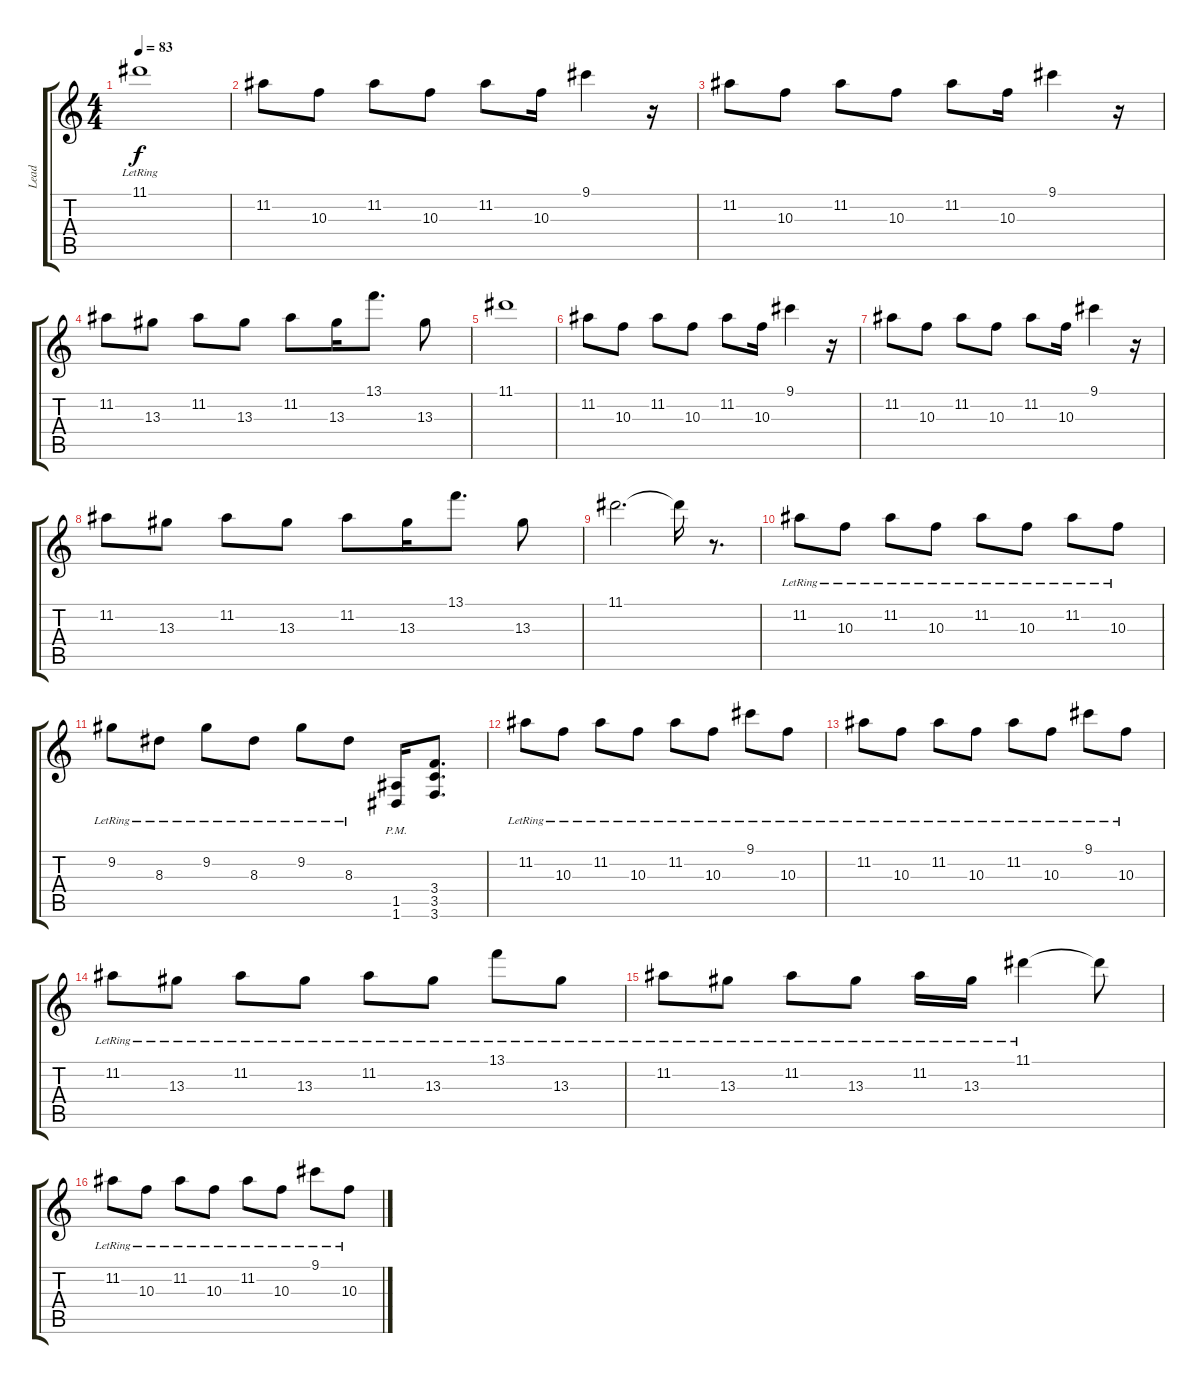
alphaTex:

\track ("Lead" "Lead") {instrument electricguitarjazz}
\staff {score tabs}
\tuning (E4 B3 G3 D3 A2 D2) {hide}
\ts (4 4)
\tempo 83
\clef g2
\ks c
11.1{lr}.1{dy f} |
11.2.8{volume 13 instrument distortionguitar} 10.3.8 11.2.8 10.3.8 11.2.8 10.3.16 9.1.4 r.16 |
11.2.8 10.3.8 11.2.8 10.3.8 11.2.8 10.3.16 9.1.4 r.16 |
11.2.8 13.3.8 11.2.8 13.3.8 11.2.8 13.3.16 13.1.8{d} 13.3.8 |
11.1.1 |
11.2.8 10.3.8 11.2.8 10.3.8 11.2.8 10.3.16 9.1.4 r.16 |
11.2.8 10.3.8 11.2.8 10.3.8 11.2.8 10.3.16 9.1.4 r.16 |
11.2.8 13.3.8 11.2.8 13.3.8 11.2.8 13.3.16 13.1.8{d} 13.3.8 |
11.1.2{d} 11.1{t}.16 r.8{d volume 7 instrument electricguitarjazz} |
11.2{lr}.8 10.3{lr}.8 11.2{lr}.8 10.3{lr}.8 11.2{lr}.8 10.3{lr}.8 11.2{lr}.8 10.3{lr}.8 |
9.2{lr}.8 8.3{lr}.8 9.2{lr}.8 8.3{lr}.8 9.2{lr}.8 8.3{lr}.8 (1.5 1.6{pm}).16{volume 13 instrument distortionguitar} (3.4 3.5 3.6).8{d} |
11.2{lr}.8{volume 7 instrument electricguitarjazz} 10.3{lr}.8 11.2{lr}.8 10.3{lr}.8 11.2{lr}.8 10.3{lr}.8 9.1{lr}.8 10.3{lr}.8 |
11.2{lr}.8 10.3{lr}.8 11.2{lr}.8 10.3{lr}.8 11.2{lr}.8 10.3{lr}.8 9.1{lr}.8 10.3{lr}.8 |
11.2{lr}.8 13.3{lr}.8 11.2{lr}.8 13.3{lr}.8 11.2{lr}.8 13.3{lr}.8 13.1{lr}.8 13.3{lr}.8 |
11.2{lr}.8 13.3{lr}.8 11.2{lr}.8 13.3{lr}.8 11.2{lr}.16 13.3{lr}.16 11.1{lr}.4 11.1{t}.8 |
11.2{lr}.8 10.3{lr}.8 11.2{lr}.8 10.3{lr}.8 11.2{lr}.8 10.3{lr}.8 9.1{lr}.8 10.3{lr}.8
